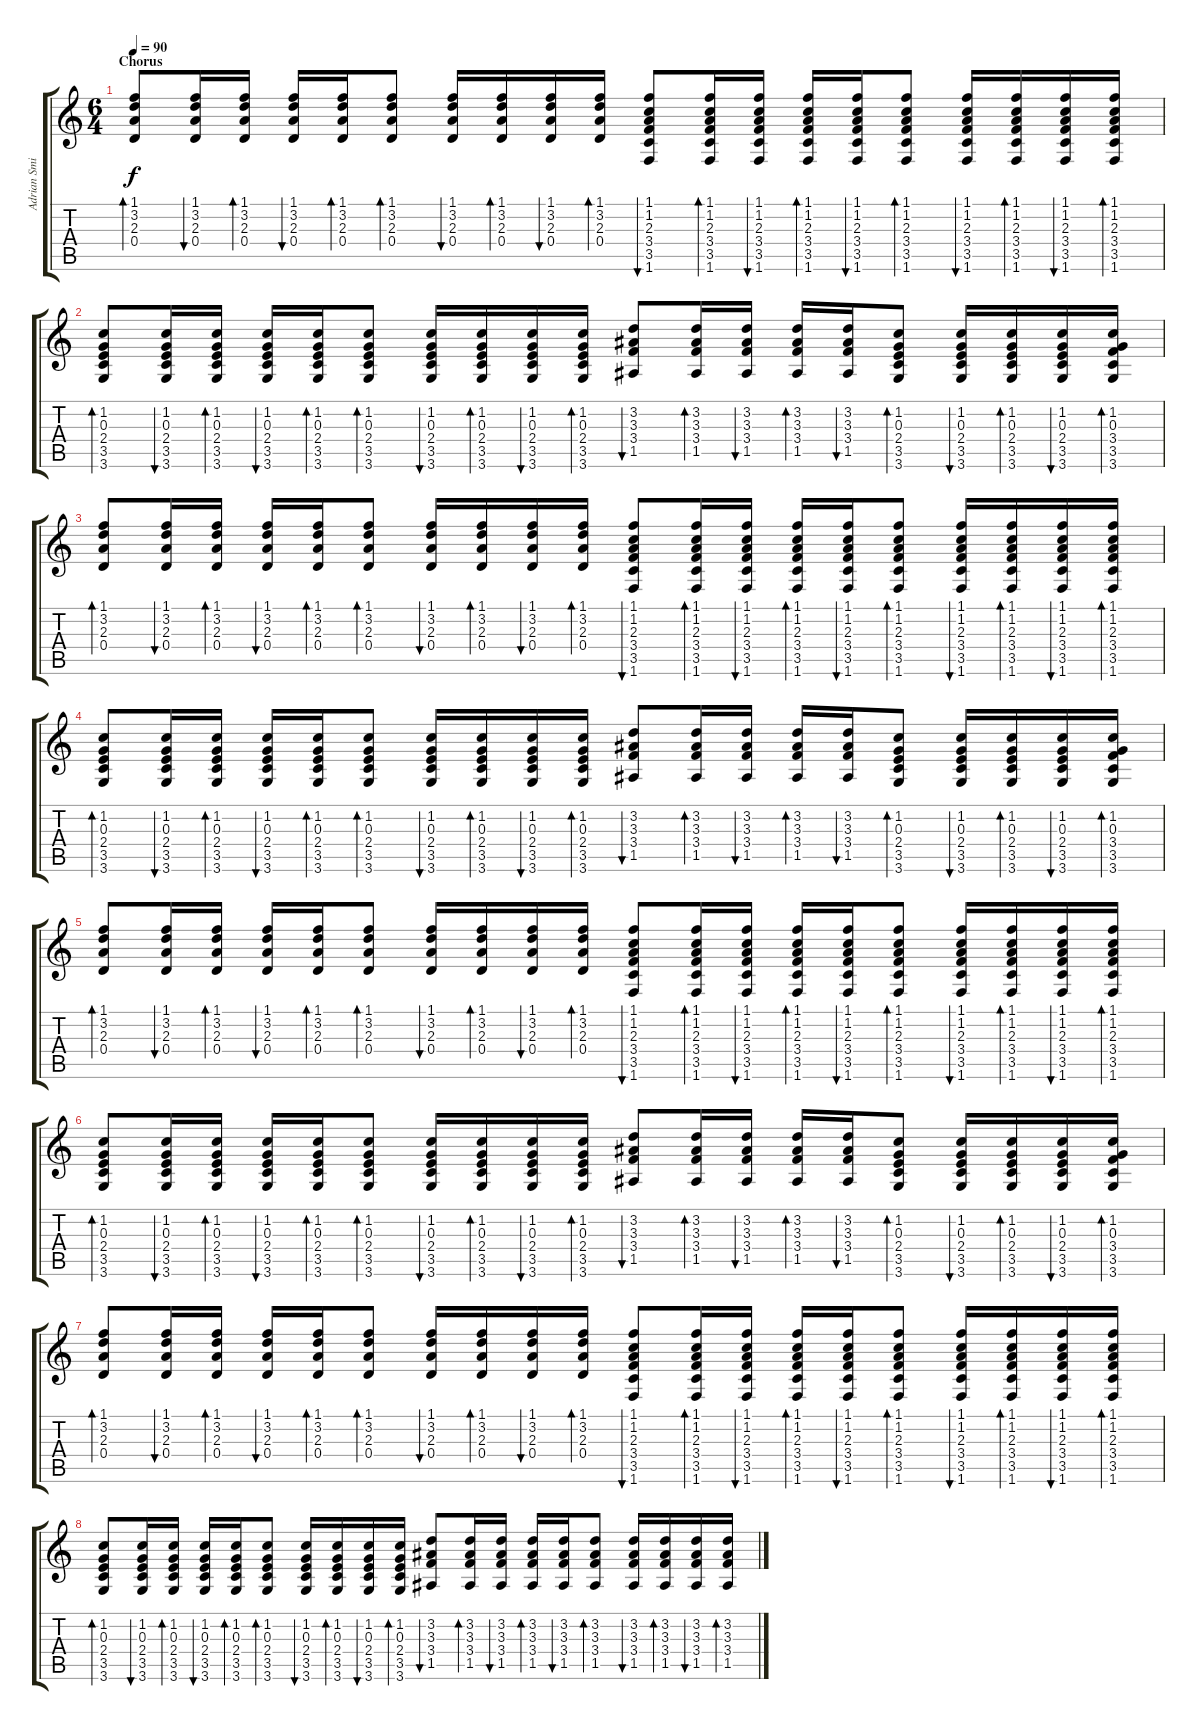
\track ("Adrian Smith" "Adrian Smi") {instrument acousticguitarsteel}
\staff {score tabs}
\tuning (E4 B3 G3 D3 A2 E2) {hide}
\ts (6 4)
\section ("" "Chorus")
\tempo 90
\clef g2
\ks c
(1.1 3.2 2.3 0.4).8{bd 60 dy f} (1.1 3.2 2.3 0.4).16{bu 60} (1.1 3.2 2.3 0.4).16{bd 60} (1.1 3.2 2.3 0.4).16{bu 60} (1.1 3.2 2.3 0.4).16{bd 60} (1.1 3.2 2.3 0.4).8{bd 60} (1.1 3.2 2.3 0.4).16{bu 60} (1.1 3.2 2.3 0.4).16{bd 60} (1.1 3.2 2.3 0.4).16{bu 60} (1.1 3.2 2.3 0.4).16{bd 60} (1.1 1.2 2.3 3.4 3.5 1.6).8{bu 60} (1.1 1.2 2.3 3.4 3.5 1.6).16{bd 60} (1.1 1.2 2.3 3.4 3.5 1.6).16{bu 60} (1.1 1.2 2.3 3.4 3.5 1.6).16{bd 60} (1.1 1.2 2.3 3.4 3.5 1.6).16{bu 60} (1.1 1.2 2.3 3.4 3.5 1.6).8{bd 60} (1.1 1.2 2.3 3.4 3.5 1.6).16{bu 60} (1.1 1.2 2.3 3.4 3.5 1.6).16{bd 60} (1.1 1.2 2.3 3.4 3.5 1.6).16{bu 60} (1.1 1.2 2.3 3.4 3.5 1.6).16{bd 60} |
(1.2 0.3 2.4 3.5 3.6).8{bd 60} (1.2 0.3 2.4 3.5 3.6).16{bu 60} (1.2 0.3 2.4 3.5 3.6).16{bd 60} (1.2 0.3 2.4 3.5 3.6).16{bu 60} (1.2 0.3 2.4 3.5 3.6).16{bd 60} (1.2 0.3 2.4 3.5 3.6).8{bd 60} (1.2 0.3 2.4 3.5 3.6).16{bu 60} (1.2 0.3 2.4 3.5 3.6).16{bd 60} (1.2 0.3 2.4 3.5 3.6).16{bu 60} (1.2 0.3 2.4 3.5 3.6).16{bd 60} (3.2 3.3 3.4 1.5).8{bu 60} (3.2 3.3 3.4 1.5).16{bd 60} (3.2 3.3 3.4 1.5).16{bu 60} (3.2 3.3 3.4 1.5).16{bd 60} (3.2 3.3 3.4 1.5).16{bu 60} (1.2 0.3 2.4 3.5 3.6).8{bd 60} (1.2 0.3 2.4 3.5 3.6).16{bu 60} (1.2 0.3 2.4 3.5 3.6).16{bd 60} (1.2 0.3 2.4 3.5 3.6).16{bu 60} (1.2 0.3 3.4 3.5 3.6).16{bd 60} |
(1.1 3.2 2.3 0.4).8{bd 60} (1.1 3.2 2.3 0.4).16{bu 60} (1.1 3.2 2.3 0.4).16{bd 60} (1.1 3.2 2.3 0.4).16{bu 60} (1.1 3.2 2.3 0.4).16{bd 60} (1.1 3.2 2.3 0.4).8{bd 60} (1.1 3.2 2.3 0.4).16{bu 60} (1.1 3.2 2.3 0.4).16{bd 60} (1.1 3.2 2.3 0.4).16{bu 60} (1.1 3.2 2.3 0.4).16{bd 60} (1.1 1.2 2.3 3.4 3.5 1.6).8{bu 60} (1.1 1.2 2.3 3.4 3.5 1.6).16{bd 60} (1.1 1.2 2.3 3.4 3.5 1.6).16{bu 60} (1.1 1.2 2.3 3.4 3.5 1.6).16{bd 60} (1.1 1.2 2.3 3.4 3.5 1.6).16{bu 60} (1.1 1.2 2.3 3.4 3.5 1.6).8{bd 60} (1.1 1.2 2.3 3.4 3.5 1.6).16{bu 60} (1.1 1.2 2.3 3.4 3.5 1.6).16{bd 60} (1.1 1.2 2.3 3.4 3.5 1.6).16{bu 60} (1.1 1.2 2.3 3.4 3.5 1.6).16{bd 60} |
(1.2 0.3 2.4 3.5 3.6).8{bd 60} (1.2 0.3 2.4 3.5 3.6).16{bu 60} (1.2 0.3 2.4 3.5 3.6).16{bd 60} (1.2 0.3 2.4 3.5 3.6).16{bu 60} (1.2 0.3 2.4 3.5 3.6).16{bd 60} (1.2 0.3 2.4 3.5 3.6).8{bd 60} (1.2 0.3 2.4 3.5 3.6).16{bu 60} (1.2 0.3 2.4 3.5 3.6).16{bd 60} (1.2 0.3 2.4 3.5 3.6).16{bu 60} (1.2 0.3 2.4 3.5 3.6).16{bd 60} (3.2 3.3 3.4 1.5).8{bu 60} (3.2 3.3 3.4 1.5).16{bd 60} (3.2 3.3 3.4 1.5).16{bu 60} (3.2 3.3 3.4 1.5).16{bd 60} (3.2 3.3 3.4 1.5).16{bu 60} (1.2 0.3 2.4 3.5 3.6).8{bd 60} (1.2 0.3 2.4 3.5 3.6).16{bu 60} (1.2 0.3 2.4 3.5 3.6).16{bd 60} (1.2 0.3 2.4 3.5 3.6).16{bu 60} (1.2 0.3 3.4 3.5 3.6).16{bd 60} |
(1.1 3.2 2.3 0.4).8{bd 60} (1.1 3.2 2.3 0.4).16{bu 60} (1.1 3.2 2.3 0.4).16{bd 60} (1.1 3.2 2.3 0.4).16{bu 60} (1.1 3.2 2.3 0.4).16{bd 60} (1.1 3.2 2.3 0.4).8{bd 60} (1.1 3.2 2.3 0.4).16{bu 60} (1.1 3.2 2.3 0.4).16{bd 60} (1.1 3.2 2.3 0.4).16{bu 60} (1.1 3.2 2.3 0.4).16{bd 60} (1.1 1.2 2.3 3.4 3.5 1.6).8{bu 60} (1.1 1.2 2.3 3.4 3.5 1.6).16{bd 60} (1.1 1.2 2.3 3.4 3.5 1.6).16{bu 60} (1.1 1.2 2.3 3.4 3.5 1.6).16{bd 60} (1.1 1.2 2.3 3.4 3.5 1.6).16{bu 60} (1.1 1.2 2.3 3.4 3.5 1.6).8{bd 60} (1.1 1.2 2.3 3.4 3.5 1.6).16{bu 60} (1.1 1.2 2.3 3.4 3.5 1.6).16{bd 60} (1.1 1.2 2.3 3.4 3.5 1.6).16{bu 60} (1.1 1.2 2.3 3.4 3.5 1.6).16{bd 60} |
(1.2 0.3 2.4 3.5 3.6).8{bd 60} (1.2 0.3 2.4 3.5 3.6).16{bu 60} (1.2 0.3 2.4 3.5 3.6).16{bd 60} (1.2 0.3 2.4 3.5 3.6).16{bu 60} (1.2 0.3 2.4 3.5 3.6).16{bd 60} (1.2 0.3 2.4 3.5 3.6).8{bd 60} (1.2 0.3 2.4 3.5 3.6).16{bu 60} (1.2 0.3 2.4 3.5 3.6).16{bd 60} (1.2 0.3 2.4 3.5 3.6).16{bu 60} (1.2 0.3 2.4 3.5 3.6).16{bd 60} (3.2 3.3 3.4 1.5).8{bu 60} (3.2 3.3 3.4 1.5).16{bd 60} (3.2 3.3 3.4 1.5).16{bu 60} (3.2 3.3 3.4 1.5).16{bd 60} (3.2 3.3 3.4 1.5).16{bu 60} (1.2 0.3 2.4 3.5 3.6).8{bd 60} (1.2 0.3 2.4 3.5 3.6).16{bu 60} (1.2 0.3 2.4 3.5 3.6).16{bd 60} (1.2 0.3 2.4 3.5 3.6).16{bu 60} (1.2 0.3 3.4 3.5 3.6).16{bd 60} |
(1.1 3.2 2.3 0.4).8{bd 60} (1.1 3.2 2.3 0.4).16{bu 60} (1.1 3.2 2.3 0.4).16{bd 60} (1.1 3.2 2.3 0.4).16{bu 60} (1.1 3.2 2.3 0.4).16{bd 60} (1.1 3.2 2.3 0.4).8{bd 60} (1.1 3.2 2.3 0.4).16{bu 60} (1.1 3.2 2.3 0.4).16{bd 60} (1.1 3.2 2.3 0.4).16{bu 60} (1.1 3.2 2.3 0.4).16{bd 60} (1.1 1.2 2.3 3.4 3.5 1.6).8{bu 60} (1.1 1.2 2.3 3.4 3.5 1.6).16{bd 60} (1.1 1.2 2.3 3.4 3.5 1.6).16{bu 60} (1.1 1.2 2.3 3.4 3.5 1.6).16{bd 60} (1.1 1.2 2.3 3.4 3.5 1.6).16{bu 60} (1.1 1.2 2.3 3.4 3.5 1.6).8{bd 60} (1.1 1.2 2.3 3.4 3.5 1.6).16{bu 60} (1.1 1.2 2.3 3.4 3.5 1.6).16{bd 60} (1.1 1.2 2.3 3.4 3.5 1.6).16{bu 60} (1.1 1.2 2.3 3.4 3.5 1.6).16{bd 60} |
(1.2 0.3 2.4 3.5 3.6).8{bd 60} (1.2 0.3 2.4 3.5 3.6).16{bu 60} (1.2 0.3 2.4 3.5 3.6).16{bd 60} (1.2 0.3 2.4 3.5 3.6).16{bu 60} (1.2 0.3 2.4 3.5 3.6).16{bd 60} (1.2 0.3 2.4 3.5 3.6).8{bd 60} (1.2 0.3 2.4 3.5 3.6).16{bu 60} (1.2 0.3 2.4 3.5 3.6).16{bd 60} (1.2 0.3 2.4 3.5 3.6).16{bu 60} (1.2 0.3 2.4 3.5 3.6).16{bd 60} (3.2 3.3 3.4 1.5).8{bu 60} (3.2 3.3 3.4 1.5).16{bd 60} (3.2 3.3 3.4 1.5).16{bu 60} (3.2 3.3 3.4 1.5).16{bd 60} (3.2 3.3 3.4 1.5).16{bu 60} (3.2 3.3 3.4 1.5).8{bd 60} (3.2 3.3 3.4 1.5).16{bu 60} (3.2 3.3 3.4 1.5).16{bd 60} (3.2 3.3 3.4 1.5).16{bu 60} (3.2 3.3 3.4 1.5).16{bd 60}
